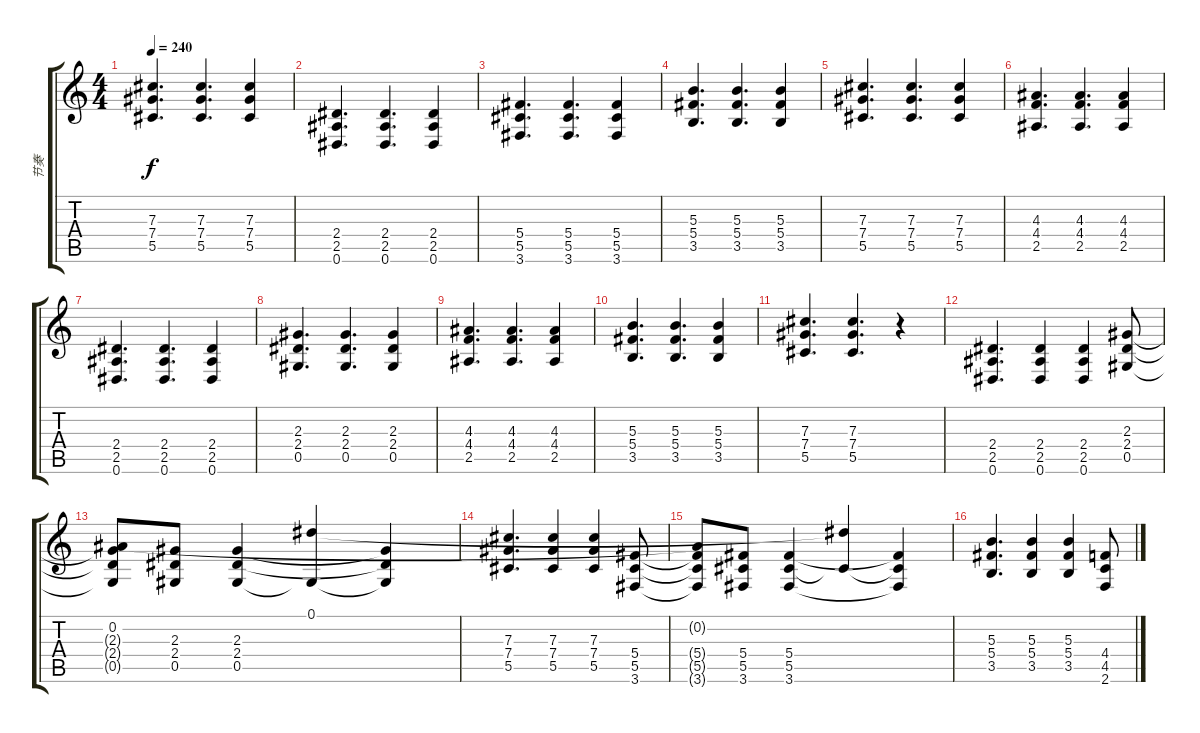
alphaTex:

\track ("节奏" "节奏") {instrument distortionguitar}
\staff {score tabs}
\tuning (Eb4 Bb3 Gb3 Db3 Ab2 Eb2) {hide}
\ts (4 4)
\tempo 240
\clef g2
\ks c
(7.3 7.4 5.5).4{d dy f} (7.3 7.4 5.5).4{d} (7.3 7.4 5.5).4 |
(2.4 2.5 0.6).4{d} (2.4 2.5 0.6).4{d} (2.4 2.5 0.6).4 |
(5.4 5.5 3.6).4{d} (5.4 5.5 3.6).4{d} (5.4 5.5 3.6).4 |
(5.3 5.4 3.5).4{d} (5.3 5.4 3.5).4{d} (5.3 5.4 3.5).4 |
(7.3 7.4 5.5).4{d} (7.3 7.4 5.5).4{d} (7.3 7.4 5.5).4 |
(4.3 4.4 2.5).4{d} (4.3 4.4 2.5).4{d} (4.3 4.4 2.5).4 |
(2.4 2.5 0.6).4{d} (2.4 2.5 0.6).4{d} (2.4 2.5 0.6).4 |
(2.3 2.4 0.5).4{d} (2.3 2.4 0.5).4{d} (2.3 2.4 0.5).4 |
(4.3 4.4 2.5).4{d} (4.3 4.4 2.5).4{d} (4.3 4.4 2.5).4 |
(5.3 5.4 3.5).4{d} (5.3 5.4 3.5).4{d} (5.3 5.4 3.5).4 |
(7.3 7.4 5.5).4{d} (7.3 7.4 5.5).4{d} r.4 |
(2.4 2.5 0.6).4{d} (2.4 2.5 0.6).4 (2.4 2.5 0.6).4 (2.3 2.4 0.5).8 |
(0.2 2.3{t} 2.4{t} 0.5{t}).8 (2.3 2.4 0.5).8 (2.3 2.4 0.5).4 (0.1 0.5{t}).4 (2.3{t} 2.4{t} 0.5{t}).4 |
(7.3 7.4 5.5).4{d} (7.3 7.4 5.5).4 (7.3 7.4 5.5).4 (5.4 5.5 3.6).8 |
(0.2{t} 5.4{t} 5.5{t} 3.6{t}).8 (5.4 5.5 3.6).8 (5.4 5.5 3.6).4 (0.1{t} 5.5{t}).4 (5.4{t} 5.5{t} 3.6{t}).4 |
(5.3 5.4 3.5).4{d} (5.3 5.4 3.5).4 (5.3 5.4 3.5).4 (4.4 4.5 2.6).8
